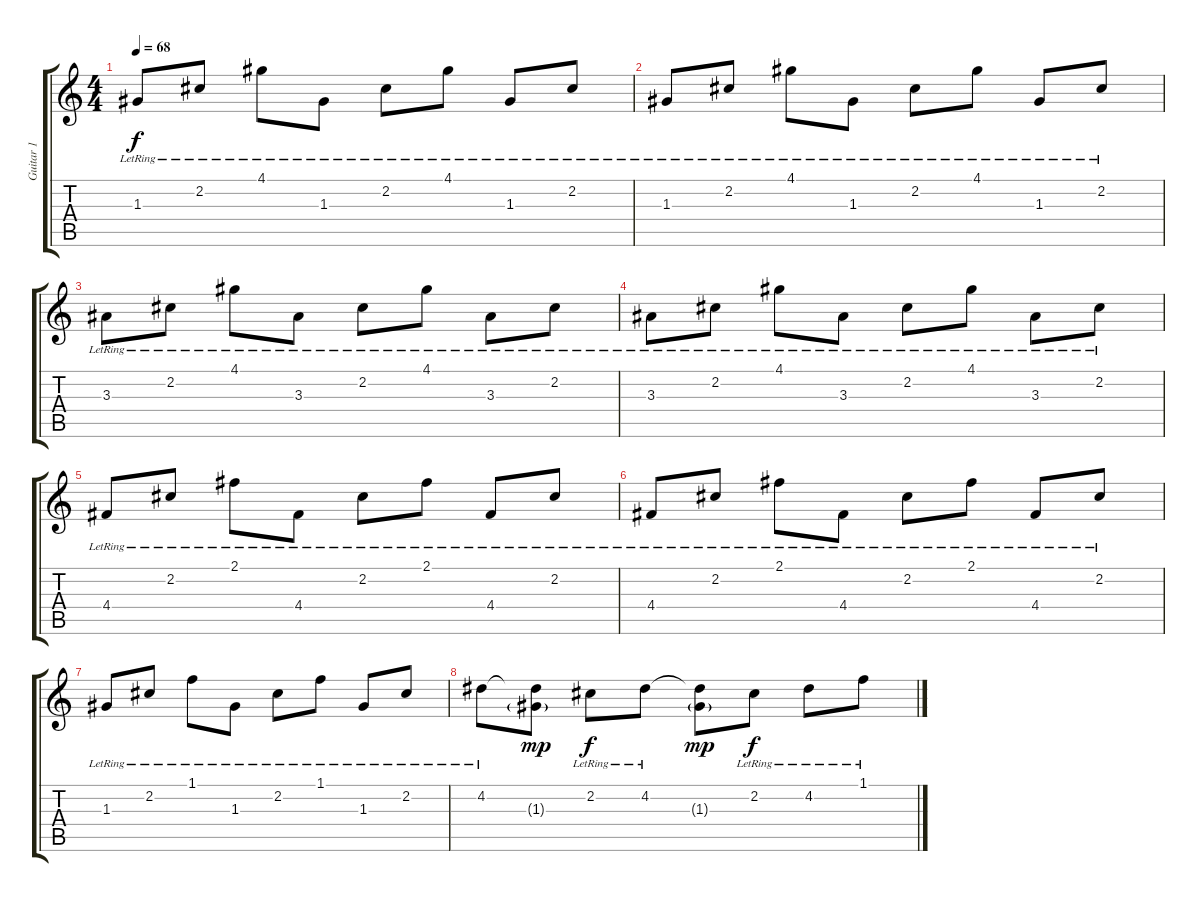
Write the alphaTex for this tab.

\track ("Guitar 1" "Guitar 1") {instrument electricguitarjazz}
\staff {score tabs}
\tuning (E4 B3 G3 D3 A2 E2) {hide}
\ts (4 4)
\tempo 68
\clef g2
\ks c
1.3{lr}.8{dy f} 2.2{lr}.8 4.1{lr}.8 1.3{lr}.8 2.2{lr}.8 4.1{lr}.8 1.3{lr}.8 2.2{lr}.8 |
1.3{lr}.8 2.2{lr}.8 4.1{lr}.8 1.3{lr}.8 2.2{lr}.8 4.1{lr}.8 1.3{lr}.8 2.2{lr}.8 |
3.3{lr}.8 2.2{lr}.8 4.1{lr}.8 3.3{lr}.8 2.2{lr}.8 4.1{lr}.8 3.3{lr}.8 2.2{lr}.8 |
3.3{lr}.8 2.2{lr}.8 4.1{lr}.8 3.3{lr}.8 2.2{lr}.8 4.1{lr}.8 3.3{lr}.8 2.2{lr}.8 |
4.4{lr}.8 2.2{lr}.8 2.1{lr}.8 4.4{lr}.8 2.2{lr}.8 2.1{lr}.8 4.4{lr}.8 2.2{lr}.8 |
4.4{lr}.8 2.2{lr}.8 2.1{lr}.8 4.4{lr}.8 2.2{lr}.8 2.1{lr}.8 4.4{lr}.8 2.2{lr}.8 |
1.3{lr}.8 2.2{lr}.8 1.1{lr}.8 1.3{lr}.8 2.2{lr}.8 1.1{lr}.8 1.3{lr}.8 2.2{lr}.8 |
4.2{lr}.8 (4.2{t} 1.3{g}).8{dy mp} 2.2{lr}.8{dy f} 4.2{lr}.8 (4.2{t} 1.3{g}).8{dy mp} 2.2{lr}.8{dy f} 4.2{lr}.8 1.1{lr}.8
